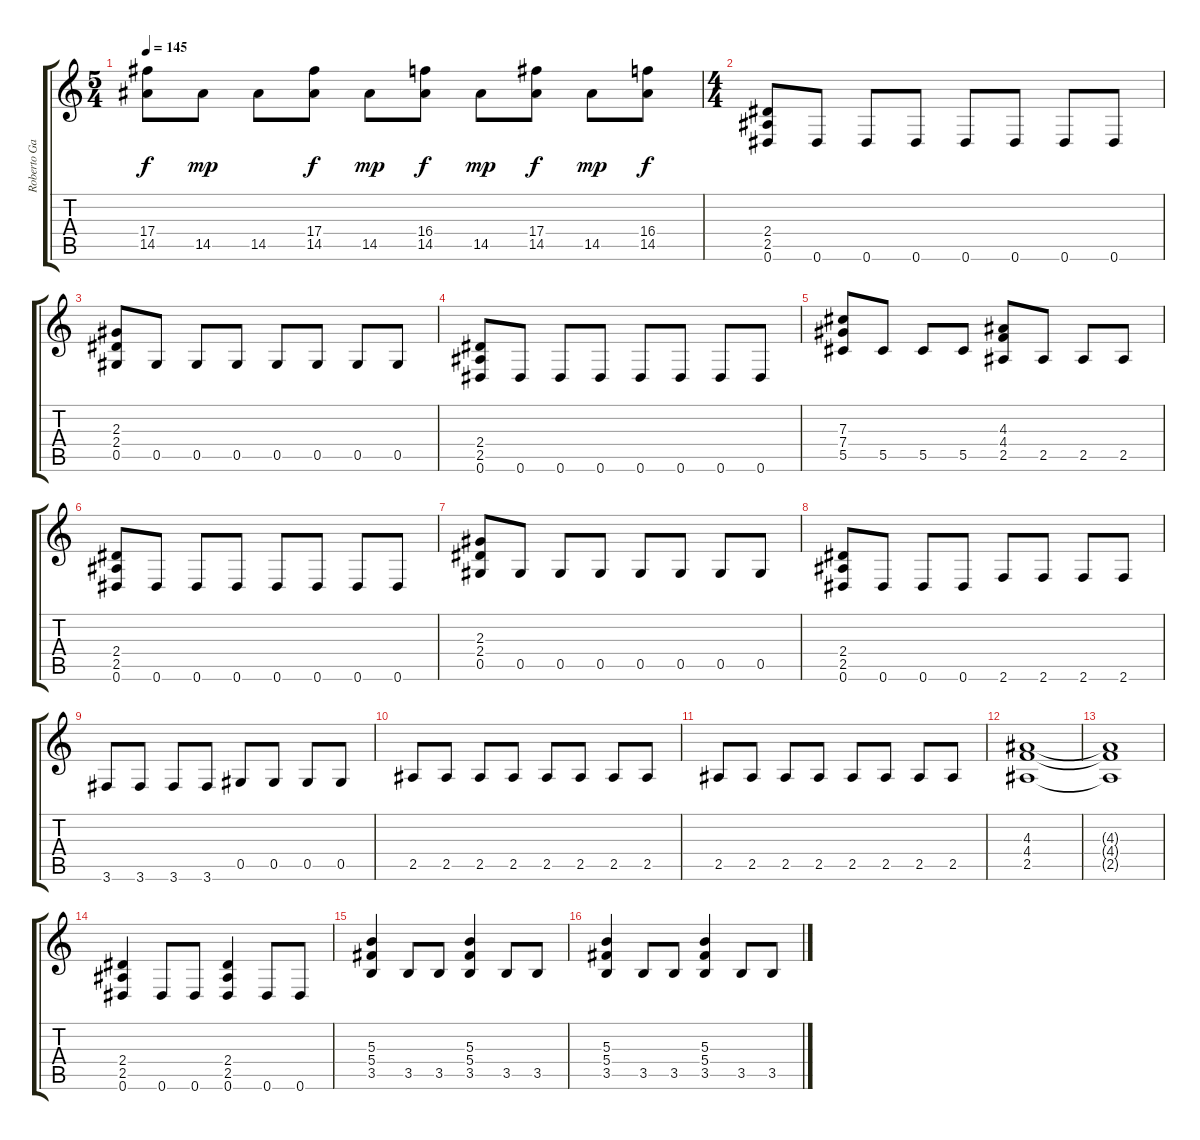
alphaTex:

\track ("Roberto García" "Roberto Ga") {instrument distortionguitar}
\staff {score tabs}
\tuning (Eb4 Bb3 Gb3 Db3 Ab2 Eb2) {hide}
\ts (5 4)
\tempo 145
\clef g2
\ks c
(17.4 14.5).8{dy f} 14.5.8{dy mp} 14.5.8 (17.4 14.5).8{dy f} 14.5.8{dy mp} (16.4 14.5).8{dy f} 14.5.8{dy mp} (17.4 14.5).8{dy f} 14.5.8{dy mp} (16.4 14.5).8{dy f} |
\ts (4 4)
(2.4 2.5 0.6).8 0.6.8 0.6.8 0.6.8 0.6.8 0.6.8 0.6.8 0.6.8 |
(2.3 2.4 0.5).8 0.5.8 0.5.8 0.5.8 0.5.8 0.5.8 0.5.8 0.5.8 |
(2.4 2.5 0.6).8 0.6.8 0.6.8 0.6.8 0.6.8 0.6.8 0.6.8 0.6.8 |
(7.3 7.4 5.5).8 5.5.8 5.5.8 5.5.8 (4.3 4.4 2.5).8 2.5.8 2.5.8 2.5.8 |
(2.4 2.5 0.6).8 0.6.8 0.6.8 0.6.8 0.6.8 0.6.8 0.6.8 0.6.8 |
(2.3 2.4 0.5).8 0.5.8 0.5.8 0.5.8 0.5.8 0.5.8 0.5.8 0.5.8 |
(2.4 2.5 0.6).8 0.6.8 0.6.8 0.6.8 2.6.8 2.6.8 2.6.8 2.6.8 |
3.6.8 3.6.8 3.6.8 3.6.8 0.5.8 0.5.8 0.5.8 0.5.8 |
2.5.8 2.5.8 2.5.8 2.5.8 2.5.8 2.5.8 2.5.8 2.5.8 |
2.5.8 2.5.8 2.5.8 2.5.8 2.5.8 2.5.8 2.5.8 2.5.8 |
(4.3 4.4 2.5).1 |
(4.3{t} 4.4{t} 2.5{t}).1 |
(2.4 2.5 0.6).4 0.6.8 0.6.8 (2.4 2.5 0.6).4 0.6.8 0.6.8 |
(5.3 5.4 3.5).4 3.5.8 3.5.8 (5.3 5.4 3.5).4 3.5.8 3.5.8 |
(5.3 5.4 3.5).4 3.5.8 3.5.8 (5.3 5.4 3.5).4 3.5.8 3.5.8
